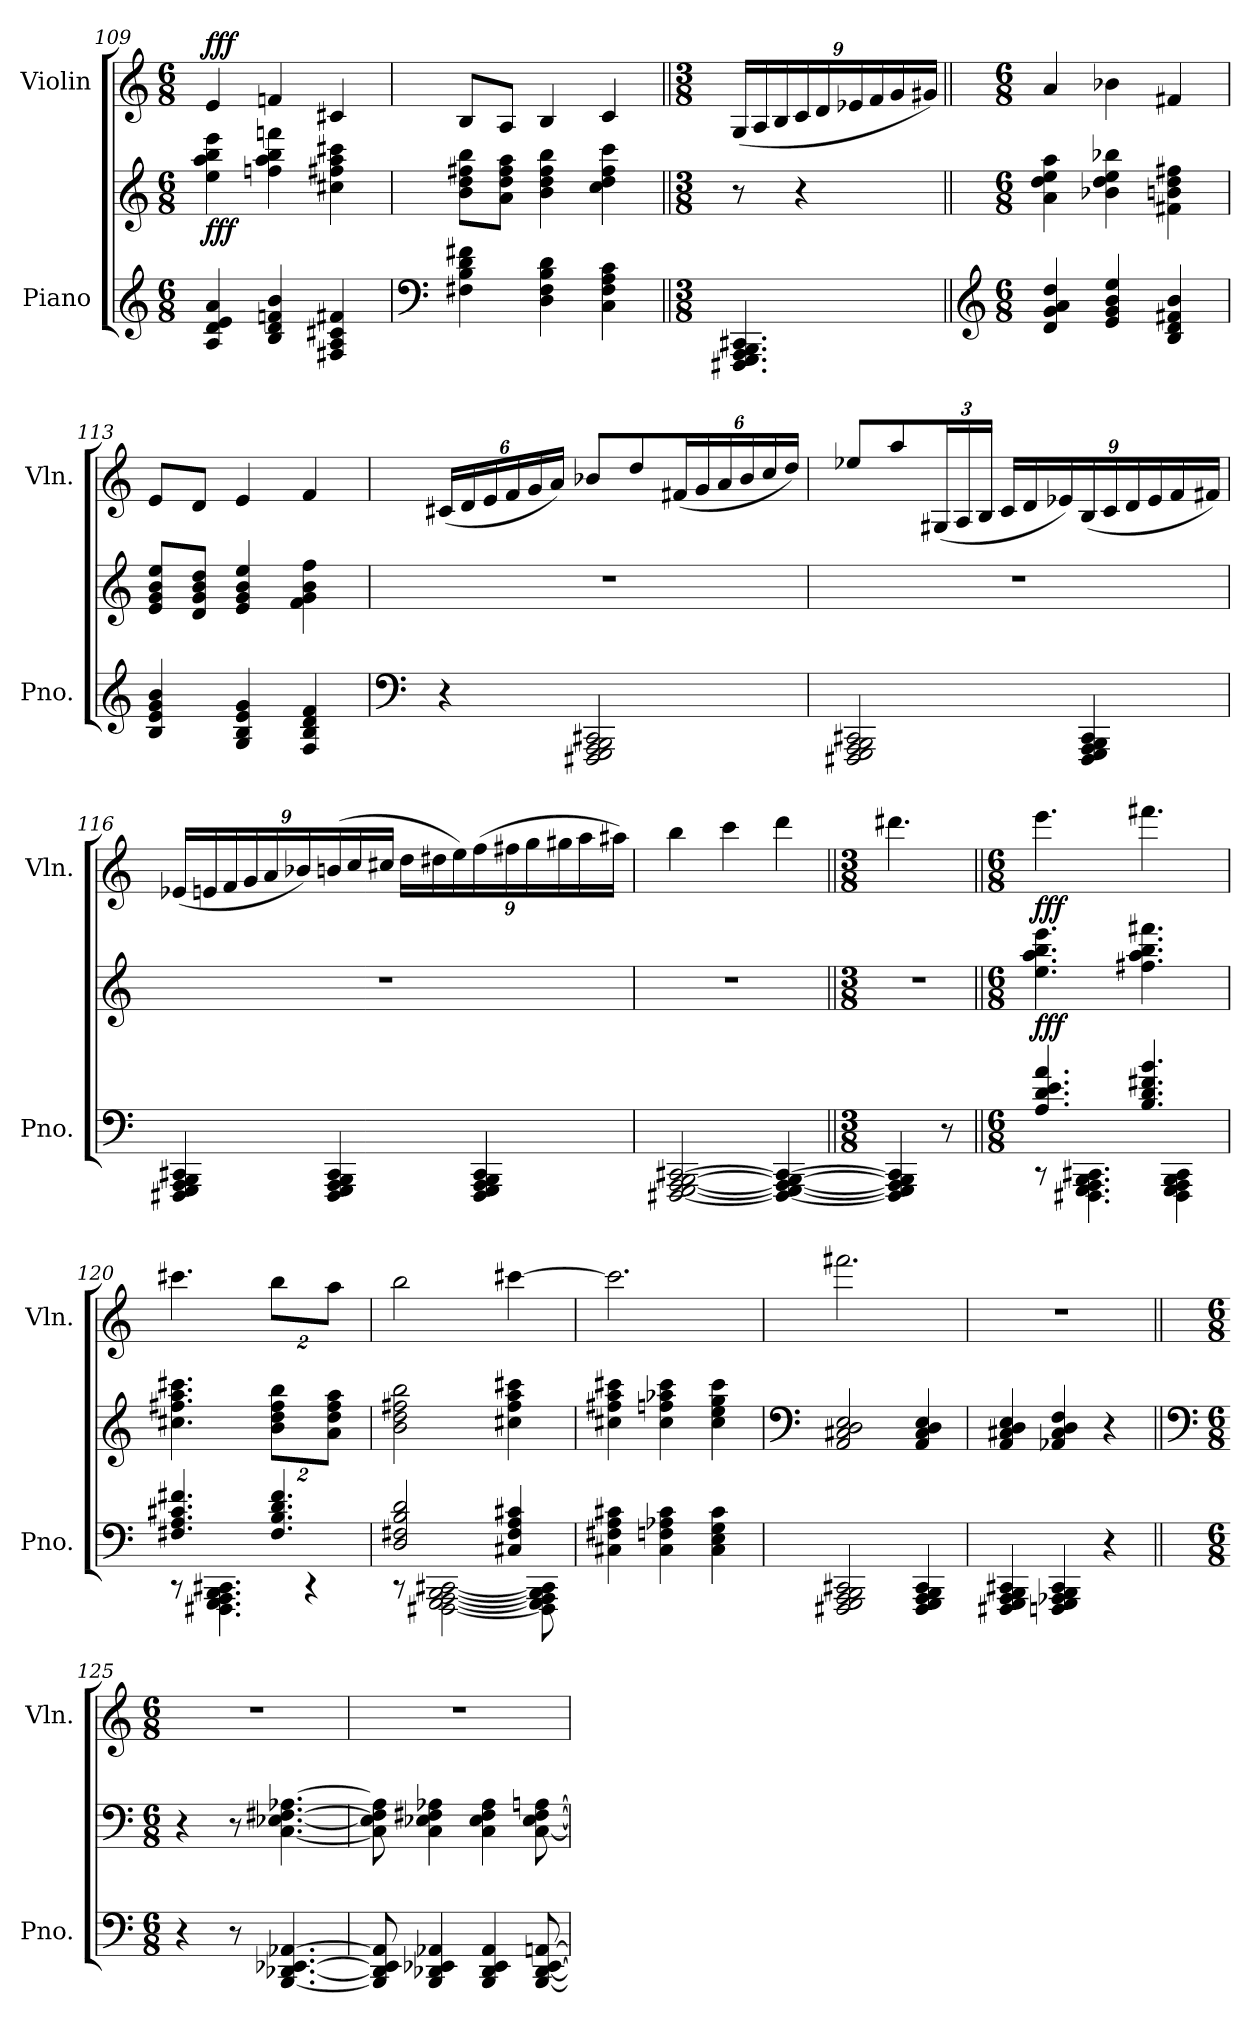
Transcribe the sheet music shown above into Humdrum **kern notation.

**kern	**kern	**dynam	**kern	**dynam
*part2	*part2	*part2	*part1	*part1
*staff3	*staff2	*staff2/3	*staff1	*staff1
*I"Piano	*	*	*I"Violin	*
*I'Pno.	*	*	*I'Vln.	*
*clefG2	*clefG2	*	*clefG2	*
*k[]	*k[]	*	*k[]	*
*M6/8	*M6/8	*	*M6/8	*
=109	=109	=109	=109	=109
!	!	!LO:DY:b	!	!LO:DY:a
4A/ 4d/ 4e/ 4a/	4ee\ 4aa\ 4bb\ 4eee\	fff	4e/	fff
4B/ 4d/ 4fn/ 4b/	4ffn\ 4aa\ 4bb\ 4fffn\	.	4fn/	.
4F#X/ 4A/ 4c#X/ 4f#X/	4cc#X\ 4ff#X\ 4aa\ 4ccc#X\	.	4c#X/	.
!!LO:LB:g=z
=110	=110	=110	=110	=110
*clefF4	*	*	*	*
4F#X\ 4B\ 4d\ 4f#X\	8b\ 8dd\ 8ff#X\ 8bb\L	.	8B/L	.
.	8a\ 8dd\ 8ff#\ 8aa\J	.	8A/J	.
4D\ 4F#\ 4B\ 4d\	4b\ 4dd\ 4ff#\ 4bb\	.	4B/	.
4C\ 4F#\ 4A\ 4c\	4cc\ 4dd\ 4ff#\ 4ccc\	.	4c/	.
=111||	=111||	=111||	=111||	=111||
*M3/8	*M3/8	*	*M3/8	*
*	*	*	*Xbrackettup	*
4.FFF#X/ 4.GGG/ 4.AAA/ 4.BBB/ 4.CC#X/	8r	.	(24G/LL	.
.	.	.	24A/	.
.	.	.	24B/	.
.	4r	.	24c/	.
.	.	.	24d/	.
.	.	.	24e-X/	.
.	.	.	24f/	.
.	.	.	24g/	.
.	.	.	24g#X/JJ)	.
=112||	=112||	=112||	=112||	=112||
*clefG2	*	*	*	*
*M6/8	*M6/8	*	*M6/8	*
4d/ 4g/ 4a/ 4dd/	4a\ 4dd\ 4ee\ 4aa\	.	4a/	.
*	*8va	*	*	*
4e/ 4g/ 4b/ 4ee/	4bb-X\ 4ddd\ 4eee\ 4bbb-X\	.	4b-X\	.
4B/ 4d/ 4f#X/ 4b/	4ff#X\ 4bbn\ 4ddd\ 4fff#X\	.	4f#X/	.
=113	=113	=113	=113	=113
4B/ 4e/ 4g/ 4b/	8ee/ 8gg/ 8bb/ 8eee/L	.	8e/L	.
.	8dd/ 8gg/ 8bb/ 8ddd/J	.	8d/J	.
4G/ 4B/ 4e/ 4g/	4ee/ 4gg/ 4bb/ 4eee/	.	4e/	.
4F/ 4B/ 4d/ 4f/	4ff\ 4gg\ 4bb\ 4fff\	.	4f/	.
=114	=114	=114	=114	=114
*clefF4	*	*	*	*
*	*X8va	*	*	*
4r	2.r	.	(24c#X/LL	.
.	.	.	24d/	.
.	.	.	24e/	.
.	.	.	24f/	.
.	.	.	24g/	.
.	.	.	24a/JJ)	.
!LO:N:n=1:head=open	!	!	!	!
!LO:N:n=2:head=open	!	!	!	!
!LO:N:n=3:head=open	!	!	!	!
!LO:N:n=4:head=open	!	!	!	!
!LO:N:n=5:head=open	!	!	!	!
2FFF#X/ 2GGG/ 2AAA/ 2BBB/ 2CC#X/	.	.	8b-X/L	.
.	.	.	8dd/	.
.	.	.	(24f#X/L	.
.	.	.	24g/	.
.	.	.	24a/	.
.	.	.	24b-/	.
.	.	.	24cc/	.
.	.	.	24dd/JJ)	.
!!LO:LB:g=z
=115	=115	=115	=115	=115
2FFF#X/ 2GGG/ 2AAA/ 2BBB/ 2CC#X/	2.r	.	8ee-X/L	.
.	.	.	8aa/	.
.	.	.	(24G#X/L	.
.	.	.	24A/	.
.	.	.	24B/JJ	.
.	.	.	24c/LL	.
.	.	.	24d/	.
.	.	.	24e-X/)	.
4FFF#/ 4GGG/ 4AAA/ 4BBB/ 4CC#/	.	.	(24B/	.
.	.	.	24c/	.
.	.	.	24d/	.
.	.	.	24e-/	.
.	.	.	24f/	.
.	.	.	24f#X/JJ)	.
=116	=116	=116	=116	=116
4FFF#X/ 4GGG/ 4AAA/ 4BBB/ 4CC#X/	2.r	.	(24e-X/LL	.
.	.	.	24en/	.
.	.	.	24f/	.
.	.	.	24g/	.
.	.	.	24a/	.
.	.	.	24b-X/)	.
4FFF#/ 4GGG/ 4AAA/ 4BBB/ 4CC#/	.	.	(24bn/	.
.	.	.	24cc/	.
.	.	.	24cc#X/JJ	.
.	.	.	24dd\LL	.
.	.	.	24dd#X\	.
.	.	.	24ee\)	.
4FFF#/ 4GGG/ 4AAA/ 4BBB/ 4CC#/	.	.	(24ff\	.
.	.	.	24ff#X\	.
.	.	.	24gg\	.
.	.	.	24gg#X\	.
.	.	.	24aa\	.
.	.	.	24aa#X\JJ)	.
=117	=117	=117	=117	=117
[2FFF#X/ [2GGG/ [2AAA/ [2BBB/ [2CC#X/	2.r	.	4bb\	.
.	.	.	4ccc\	.
4FFF#/_ 4GGG/_ 4AAA/_ 4BBB/_ 4CC#/_	.	.	4ddd\	.
!!LO:PB:g=z
=118||	=118||	=118||	=118||	=118||
*M3/8	*M3/8	*	*M3/8	*
4FFF#/] 4GGG/] 4AAA/] 4BBB/] 4CC#/]	4.r	.	4.ddd#X\	.
8r	.	.	.	.
=119||	=119||	=119||	=119||	=119||
*M6/8	*M6/8	*	*M6/8	*
*^	*	*	*	*
!	!	!	!LO:DY:a=2	!	!LO:DY:b
4.A/ 4.d/ 4.e/ 4.a/	8r	4.ee\ 4.aa\ 4.bb\ 4.eee\	fff	4.eee\	fff
.	4.FFF#X\ 4.GGG\ 4.AAA\ 4.BBB\ 4.CC#X\	.	.	.	.
4.B/ 4.d/ 4.f#X/ 4.b/	.	4.ff#X\ 4.aa\ 4.bb\ 4.fff#X\	.	4.fff#X\	.
.	4FFF#\ 4GGG\ 4AAA\ 4BBB\ 4CC#\	.	.	.	.
=120	=120	=120	=120	=120	=120
4.F#X/ 4.A/ 4.c#X/ 4.f#X/	8r	4.cc#X\ 4.ff#X\ 4.aa\ 4.ccc#X\	.	4.ccc#X\	.
.	4.FFF#X\ 4.GGG\ 4.AAA\ 4.BBB\ 4.CC#X\	.	.	.	.
*	*	*Xbrackettup	*	*	*
4.F#/ 4.B/ 4.d/ 4.f#/	.	16%3b\ 16%3dd\ 16%3ff#\ 16%3bb\L	.	16%3bb\L	.
.	4r	.	.	.	.
.	.	16%3a\ 16%3dd\ 16%3ff#\ 16%3aa\J	.	16%3aa\J	.
=121	=121	=121	=121	=121	=121
2D/ 2F#X/ 2B/ 2d/	8r	2b\ 2dd\ 2ff#X\ 2bb\	.	2bb\	.
.	[2FFF#X\ [2GGG\ [2AAA\ [2BBB\ [2CC#X\	.	.	.	.
4C#X/ 4F#/ 4A/ 4c#X/	.	4cc#X\ 4ff#\ 4aa\ 4ccc#X\	.	[4ccc#X\	.
.	8FFF#\] 8GGG\] 8AAA\] 8BBB\] 8CC#\]	.	.	.	.
*v	*v	*	*	*	*
=122	=122	=122	=122	=122
4C#X\ 4F#X\ 4A\ 4c#X\	4cc#X\ 4ff#X\ 4aa\ 4ccc#X\	.	2.ccc#\]	.
4C#\ 4Fn\ 4A-X\ 4c#\	4cc#\ 4ffn\ 4aa-X\ 4ccc#\	.	.	.
4C#\ 4E\ 4G\ 4c#\	4cc#\ 4ee\ 4gg\ 4ccc#\	.	.	.
=123	=123	=123	=123	=123
*	*clefF4	*	*	*
2FFF#X/ 2GGG/ 2AAA/ 2BBB/ 2CC#X/	2AA/ 2C#X/ 2D/ 2E/	.	2.fff#X\	.
4FFF#/ 4GGG/ 4AAA/ 4BBB/ 4CC#/	4AA/ 4C#/ 4D/ 4E/	.	.	.
=124	=124	=124	=124	=124
4FFF#X/ 4GGG/ 4AAA/ 4BBB/ 4CC#X/	4AA/ 4C#X/ 4D/ 4E/	.	2.r	.
4FFFn/ 4GGG/ 4AAA-X/ 4BBB/ 4CC#/	4AA-X/ 4C#/ 4D/ 4F/	.	.	.
4r	4r	.	.	.
!!LO:LB:g=z
=125||	=125||	=125||	=125||	=125||
*	*clefF4	*	*	*
*M6/8	*M6/8	*	*M6/8	*
4r	4r	.	2.r	.
8r	8r	.	.	.
[4.BBB/ [4.DD-X/ [4.EE-X/ [4.AA-X/	[4.C\ [4.E-X\ [4.F#X\ [4.A-X\	.	.	.
=126	=126	=126	=126	=126
8BBB/] 8DD-/] 8EE-/] 8AA-/]	8C\] 8E-\] 8F#\] 8A-\]	.	2.r	.
4BBB/ 4DD-X/ 4EE-X/ 4AA-X/	4C\ 4E-X\ 4F#X\ 4A-X\	.	.	.
4BBB/ 4DD-/ 4EE-/ 4AA-/	4C\ 4E-\ 4F#\ 4A-\	.	.	.
[8BBB/ [8DD-/ [8EE-/ [8AAn/	[8C\ [8E-\ [8F#\ [8An\	.	.	.
=	=	=	=	=
*-	*-	*-	*-	*-
